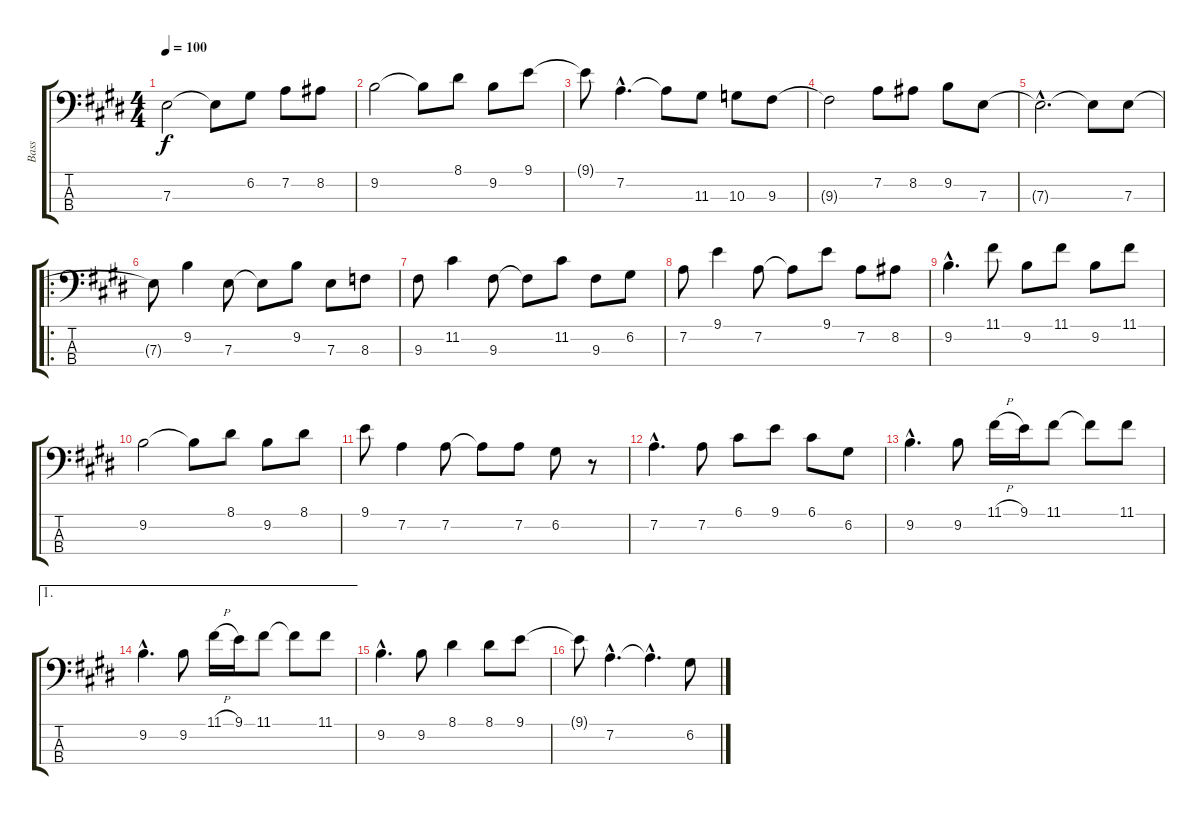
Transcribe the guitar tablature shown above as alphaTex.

\track ("Bass" "Bass") {instrument electricbassfinger}
\staff {score tabs}
\tuning (G2 D2 A1 E1) {hide}
\ts (4 4)
\tempo 100
\clef f4
\ks e
7.3{t}.2{dy f} 7.3{t}.8 6.2.8 7.2.8 8.2.8 |
9.2.2 9.2{t}.8 8.1.8 9.2.8 9.1.8 |
9.1{t}.8 7.2{hac}.4{d} 7.2{t}.8 11.3.8 10.3.8 9.3.8 |
9.3{t}.2 7.2.8 8.2.8 9.2.8 7.3.8 |
7.3{hac t}.2{d} 7.3{t}.8 7.3.8 |
\ro
7.3{t}.8 9.2.4 7.3.8 7.3{t}.8 9.2.8 7.3.8 8.3.8 |
9.3.8 11.2.4 9.3.8 9.3{t}.8 11.2.8 9.3.8 6.2.8 |
7.2.8 9.1.4 7.2.8 7.2{t}.8 9.1.8 7.2.8 8.2.8 |
9.2{hac}.4{d} 11.1.8 9.2.8 11.1.8 9.2.8 11.1.8 |
9.2.2 9.2{t}.8 8.1.8 9.2.8 8.1.8 |
9.1.8 7.2.4 7.2.8 7.2{t}.8 7.2.8 6.2.8 r.8 |
7.2{hac}.4{d} 7.2.8 6.1.8 9.1.8 6.1.8 6.2.8 |
9.2{hac}.4{d} 9.2.8 11.1{h}.16 9.1.16 11.1.8 11.1{t}.8 11.1.8 |
\ae 1
9.2{hac}.4{d} 9.2.8 11.1{h}.16 9.1.16 11.1.8 11.1{t}.8 11.1.8 |
9.2{hac}.4{d} 9.2.8 8.1.4 8.1.8 9.1.8 |
9.1{t}.8 7.2{hac}.4{d} 7.2{hac t}.4{d} 6.2.8
